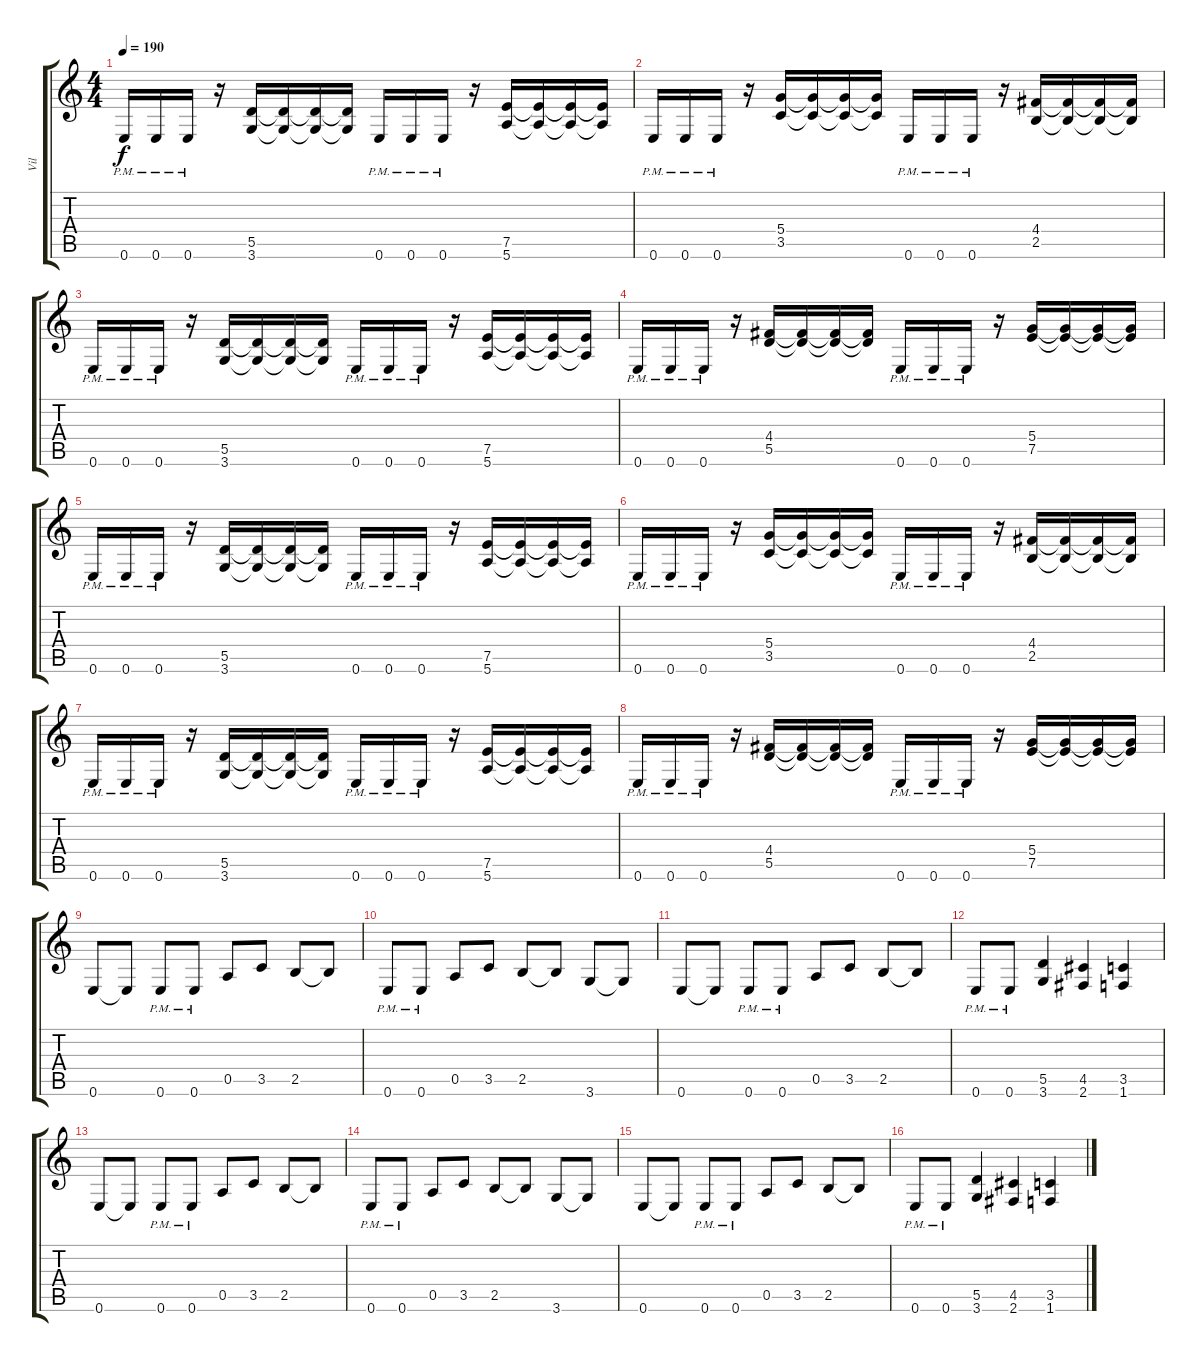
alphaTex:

\track ("Vil" "Vil") {instrument overdrivenguitar}
\staff {score tabs}
\tuning (E4 B3 G3 D3 A2 E2) {hide}
\ts (4 4)
\tempo 190
\clef g2
\ks c
0.6{pm}.16{dy f} 0.6{pm}.16 0.6{pm}.16 r.16 (5.5 3.6).16 (5.5{t} 3.6{t}).16 (5.5{t} 3.6{t}).16 (5.5{t} 3.6{t}).16 0.6{pm}.16 0.6{pm}.16 0.6{pm}.16 r.16 (7.5 5.6).16 (7.5{t} 5.6{t}).16 (7.5{t} 5.6{t}).16 (7.5{t} 5.6{t}).16 |
0.6{pm}.16 0.6{pm}.16 0.6{pm}.16 r.16 (5.4 3.5).16 (5.4{t} 3.5{t}).16 (5.4{t} 3.5{t}).16 (5.4{t} 3.5{t}).16 0.6{pm}.16 0.6{pm}.16 0.6{pm}.16 r.16 (4.4 2.5).16 (4.4{t} 2.5{t}).16 (4.4{t} 2.5{t}).16 (4.4{t} 2.5{t}).16 |
0.6{pm}.16 0.6{pm}.16 0.6{pm}.16 r.16 (5.5 3.6).16 (5.5{t} 3.6{t}).16 (5.5{t} 3.6{t}).16 (5.5{t} 3.6{t}).16 0.6{pm}.16 0.6{pm}.16 0.6{pm}.16 r.16 (7.5 5.6).16 (7.5{t} 5.6{t}).16 (7.5{t} 5.6{t}).16 (7.5{t} 5.6{t}).16 |
0.6{pm}.16 0.6{pm}.16 0.6{pm}.16 r.16 (4.4 5.5).16 (4.4{t} 5.5{t}).16 (4.4{t} 5.5{t}).16 (4.4{t} 5.5{t}).16 0.6{pm}.16 0.6{pm}.16 0.6{pm}.16 r.16 (5.4 7.5).16 (5.4{t} 7.5{t}).16 (5.4{t} 7.5{t}).16 (5.4{t} 7.5{t}).16 |
0.6{pm}.16 0.6{pm}.16 0.6{pm}.16 r.16 (5.5 3.6).16 (5.5{t} 3.6{t}).16 (5.5{t} 3.6{t}).16 (5.5{t} 3.6{t}).16 0.6{pm}.16 0.6{pm}.16 0.6{pm}.16 r.16 (7.5 5.6).16 (7.5{t} 5.6{t}).16 (7.5{t} 5.6{t}).16 (7.5{t} 5.6{t}).16 |
0.6{pm}.16 0.6{pm}.16 0.6{pm}.16 r.16 (5.4 3.5).16 (5.4{t} 3.5{t}).16 (5.4{t} 3.5{t}).16 (5.4{t} 3.5{t}).16 0.6{pm}.16 0.6{pm}.16 0.6{pm}.16 r.16 (4.4 2.5).16 (4.4{t} 2.5{t}).16 (4.4{t} 2.5{t}).16 (4.4{t} 2.5{t}).16 |
0.6{pm}.16 0.6{pm}.16 0.6{pm}.16 r.16 (5.5 3.6).16 (5.5{t} 3.6{t}).16 (5.5{t} 3.6{t}).16 (5.5{t} 3.6{t}).16 0.6{pm}.16 0.6{pm}.16 0.6{pm}.16 r.16 (7.5 5.6).16 (7.5{t} 5.6{t}).16 (7.5{t} 5.6{t}).16 (7.5{t} 5.6{t}).16 |
0.6{pm}.16 0.6{pm}.16 0.6{pm}.16 r.16 (4.4 5.5).16 (4.4{t} 5.5{t}).16 (4.4{t} 5.5{t}).16 (4.4{t} 5.5{t}).16 0.6{pm}.16 0.6{pm}.16 0.6{pm}.16 r.16 (5.4 7.5).16 (5.4{t} 7.5{t}).16 (5.4{t} 7.5{t}).16 (5.4{t} 7.5{t}).16 |
0.6.8 0.6{t}.8 0.6{pm}.8 0.6{pm}.8 0.5.8 3.5.8 2.5.8 2.5{t}.8 |
0.6{pm}.8 0.6{pm}.8 0.5.8 3.5.8 2.5.8 2.5{t}.8 3.6.8 3.6{t}.8 |
0.6.8 0.6{t}.8 0.6{pm}.8 0.6{pm}.8 0.5.8 3.5.8 2.5.8 2.5{t}.8 |
0.6{pm}.8 0.6{pm}.8 (5.5 3.6).4 (4.5 2.6).4 (3.5 1.6).4 |
0.6.8 0.6{t}.8 0.6{pm}.8 0.6{pm}.8 0.5.8 3.5.8 2.5.8 2.5{t}.8 |
0.6{pm}.8 0.6{pm}.8 0.5.8 3.5.8 2.5.8 2.5{t}.8 3.6.8 3.6{t}.8 |
0.6.8 0.6{t}.8 0.6{pm}.8 0.6{pm}.8 0.5.8 3.5.8 2.5.8 2.5{t}.8 |
0.6{pm}.8 0.6{pm}.8 (5.5 3.6).4 (4.5 2.6).4 (3.5 1.6).4
